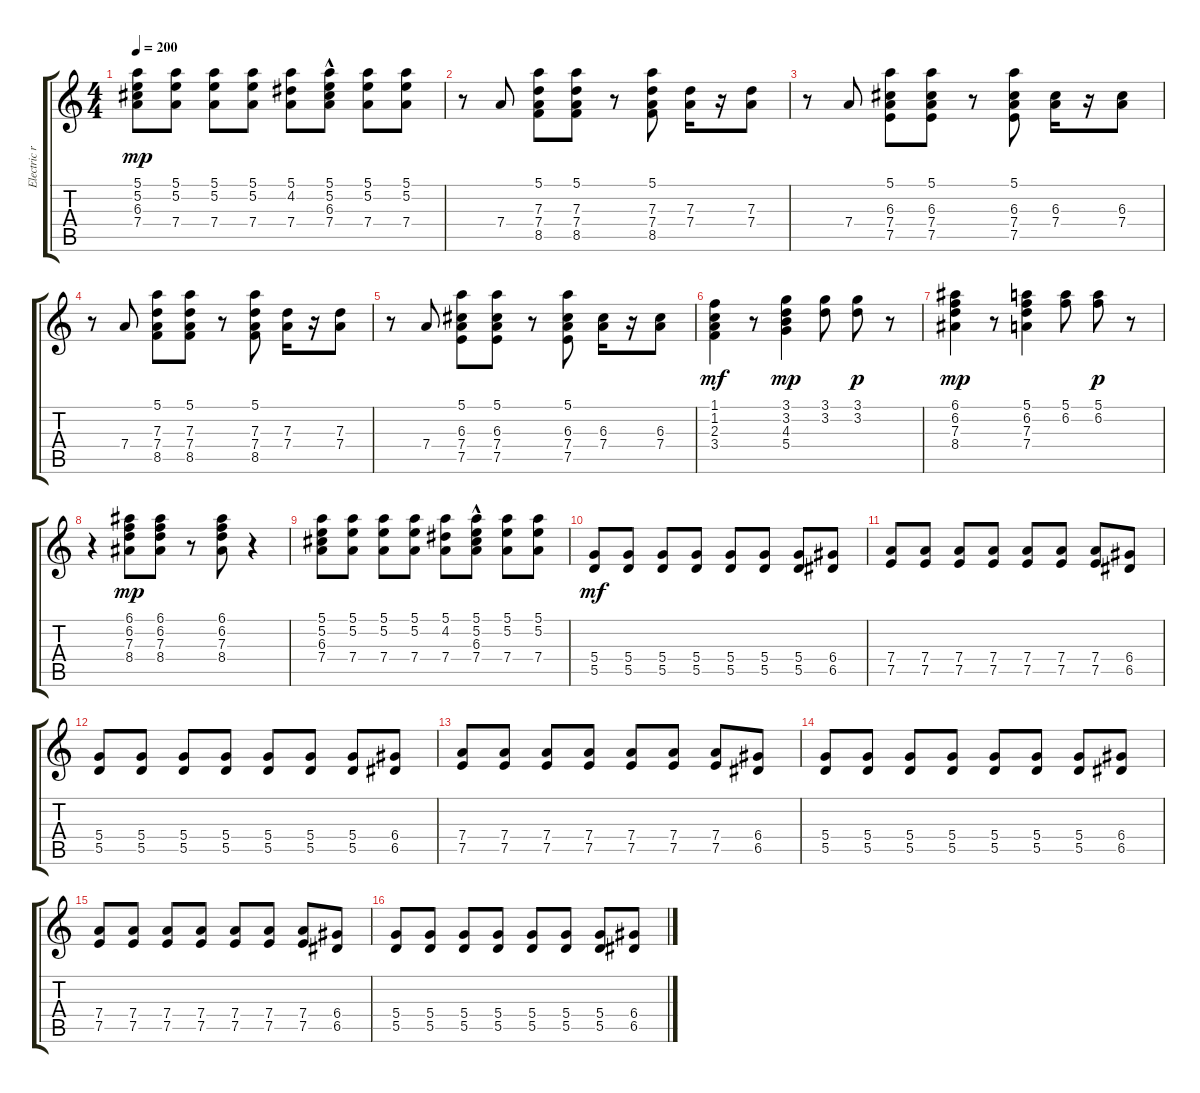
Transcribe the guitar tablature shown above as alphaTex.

\track ("Electric rhythm" "Electric r") {instrument electricguitarclean}
\staff {score tabs}
\tuning (E4 B3 G3 D3 A2 E2) {hide}
\ts (4 4)
\tempo 200
\clef g2
\ks c
(5.1 5.2 6.3 7.4).8{dy mp} (5.1 5.2 7.4).8 (5.1 5.2 7.4).8 (5.1 5.2 7.4).8 (5.1 4.2 7.4).8 (5.1 5.2 6.3{hac} 7.4).8 (5.1 5.2 7.4).8 (5.1 5.2 7.4).8 |
r.8 7.4.8 (5.1 7.3 7.4 8.5).8 (5.1 7.3 7.4 8.5).8 r.8 (5.1 7.3 7.4 8.5).8 (7.3 7.4).16 r.16 (7.3 7.4).8 |
r.8 7.4.8 (5.1 6.3 7.4 7.5).8 (5.1 6.3 7.4 7.5).8 r.8 (5.1 6.3 7.4 7.5).8 (6.3 7.4).16 r.16 (6.3 7.4).8 |
r.8 7.4.8 (5.1 7.3 7.4 8.5).8 (5.1 7.3 7.4 8.5).8 r.8 (5.1 7.3 7.4 8.5).8 (7.3 7.4).16 r.16 (7.3 7.4).8 |
r.8 7.4.8 (5.1 6.3 7.4 7.5).8 (5.1 6.3 7.4 7.5).8 r.8 (5.1 6.3 7.4 7.5).8 (6.3 7.4).16 r.16 (6.3 7.4).8 |
(1.1 1.2 2.3 3.4).4{dy mf} r.8 (3.1 3.2 4.3 5.4).4{dy mp} (3.1 3.2).8 (3.1 3.2).8{dy p} r.8 |
(6.1 6.2 7.3 8.4).4{dy mp} r.8 (5.1 6.2 7.3 7.4).4 (5.1 6.2).8 (5.1 6.2).8{dy p} r.8 |
r.4 (6.1 6.2 7.3 8.4).8{dy mp} (6.1 6.2 7.3 8.4).8 r.8 (6.1 6.2 7.3 8.4).8 r.4 |
(5.1 5.2 6.3 7.4).8 (5.1 5.2 7.4).8 (5.1 5.2 7.4).8 (5.1 5.2 7.4).8 (5.1 4.2 7.4).8 (5.1 5.2 6.3{hac} 7.4).8 (5.1 5.2 7.4).8 (5.1 5.2 7.4).8 |
(5.4 5.5).8{dy mf} (5.4 5.5).8 (5.4 5.5).8 (5.4 5.5).8 (5.4 5.5).8 (5.4 5.5).8 (5.4 5.5).8 (6.4 6.5).8 |
(7.4 7.5).8 (7.4 7.5).8 (7.4 7.5).8 (7.4 7.5).8 (7.4 7.5).8 (7.4 7.5).8 (7.4 7.5).8 (6.4 6.5).8 |
(5.4 5.5).8 (5.4 5.5).8 (5.4 5.5).8 (5.4 5.5).8 (5.4 5.5).8 (5.4 5.5).8 (5.4 5.5).8 (6.4 6.5).8 |
(7.4 7.5).8 (7.4 7.5).8 (7.4 7.5).8 (7.4 7.5).8 (7.4 7.5).8 (7.4 7.5).8 (7.4 7.5).8 (6.4 6.5).8 |
(5.4 5.5).8 (5.4 5.5).8 (5.4 5.5).8 (5.4 5.5).8 (5.4 5.5).8 (5.4 5.5).8 (5.4 5.5).8 (6.4 6.5).8 |
(7.4 7.5).8 (7.4 7.5).8 (7.4 7.5).8 (7.4 7.5).8 (7.4 7.5).8 (7.4 7.5).8 (7.4 7.5).8 (6.4 6.5).8 |
(5.4 5.5).8 (5.4 5.5).8 (5.4 5.5).8 (5.4 5.5).8 (5.4 5.5).8 (5.4 5.5).8 (5.4 5.5).8 (6.4 6.5).8
